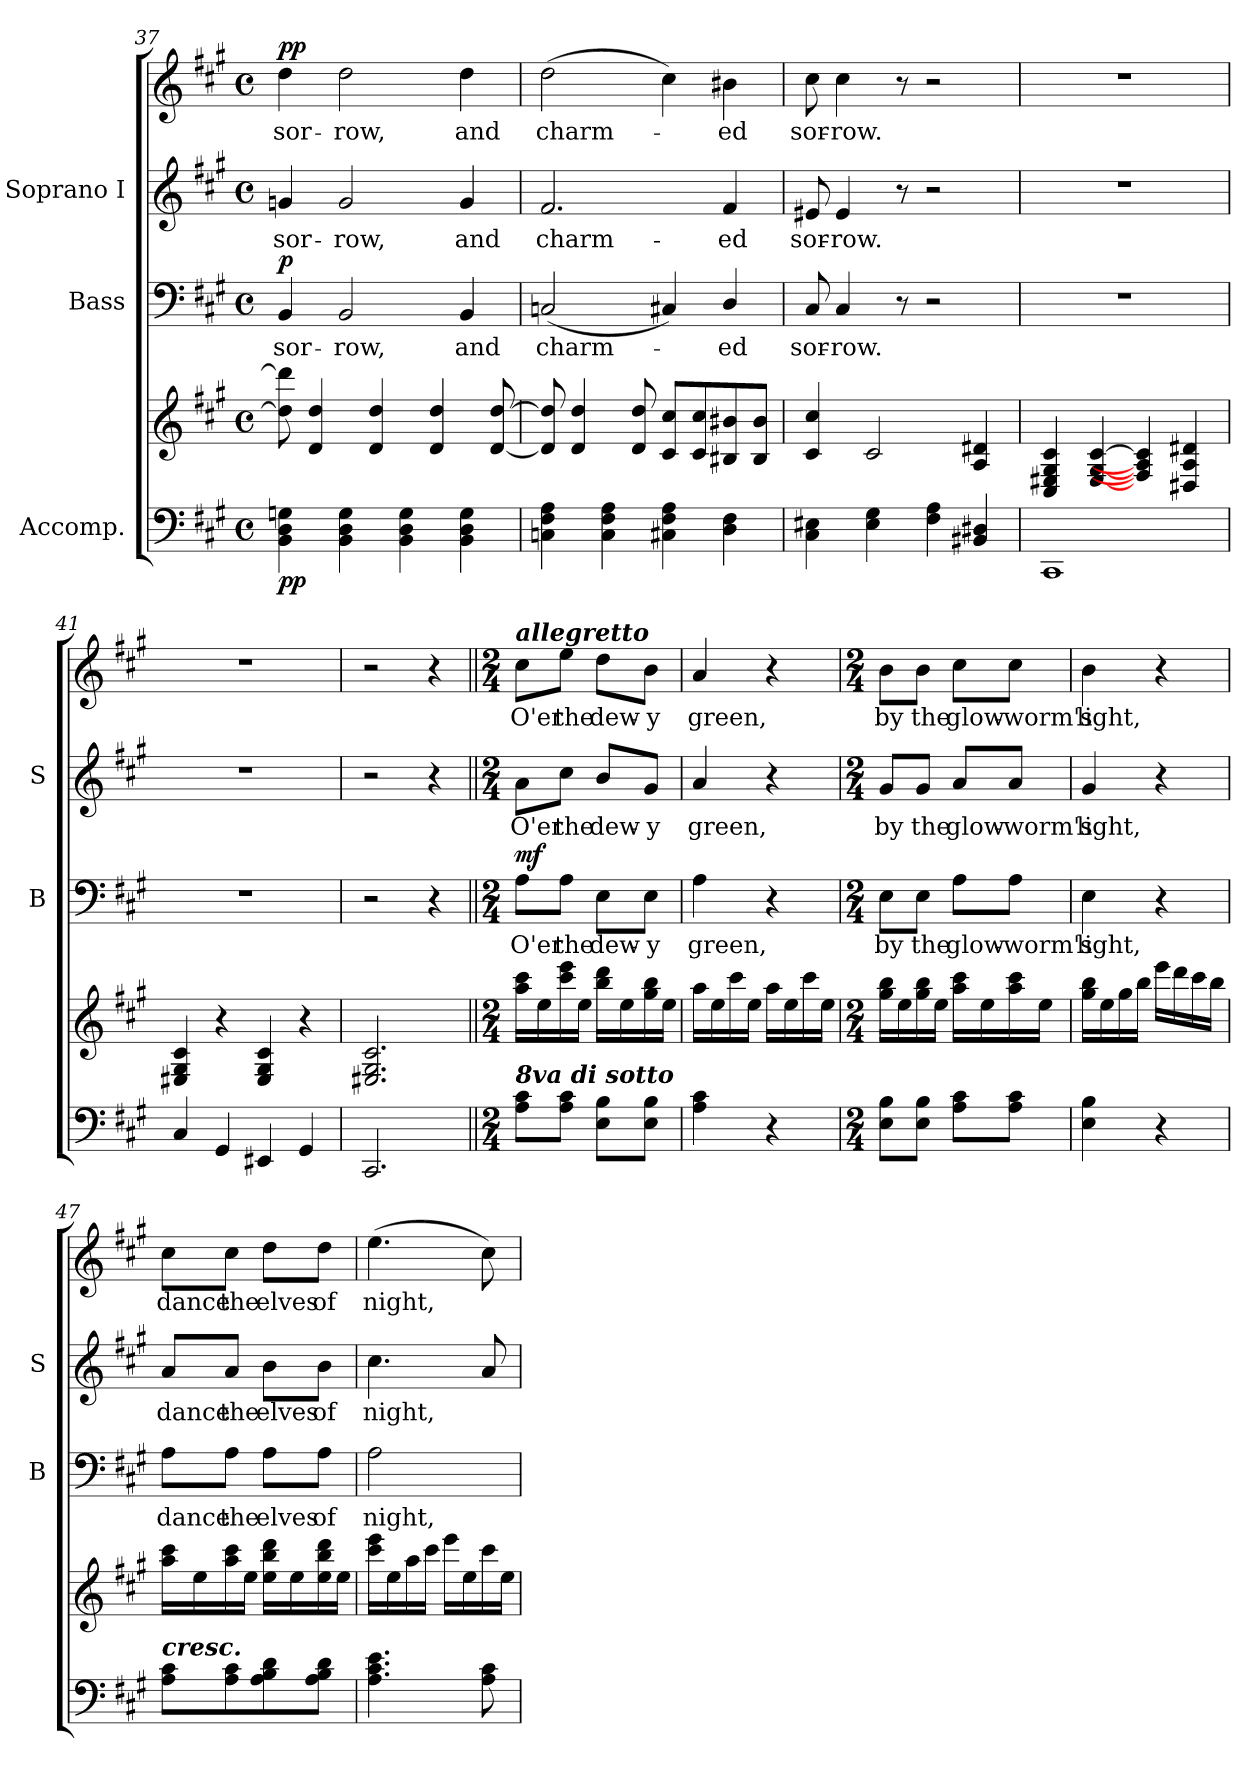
**kern	**kern	**dynam	**kern	**text	**dynam	**kern	**text	**kern	**text	**dynam
*part3	*part3	*part3	*part2	*part2	*part2	*part1	*part1	*part1	*part1	*part1
*staff5	*staff4	*staff4/5	*staff3	*staff3	*staff3	*staff2	*staff2	*staff1	*staff1	*staff1/2
*I"Accomp.	*	*	*I"Bass	*	*	*I"Soprano I	*	*	*	*
*	*	*	*I'B	*	*	*I'S	*	*	*	*
*clefF4	*clefG2	*	*clefF4	*	*	*clefG2	*	*clefG2	*	*
*k[f#c#g#]	*k[f#c#g#]	*	*k[f#c#g#]	*	*	*k[f#c#g#]	*	*k[f#c#g#]	*	*
*A:	*A:	*	*A:	*	*	*A:	*	*A:	*	*
*M4/4	*M4/4	*	*M4/4	*	*	*M4/4	*	*M4/4	*	*
*met(c)	*met(c)	*	*met(c)	*	*	*met(c)	*	*met(c)	*	*
=37	=37	=37	=37	=37	=37	=37	=37	=37	=37	=37
!	!	!LO:DY:b=2	!	!LO:LY:b	!	!	!LO:LY:b	!	!LO:LY:b	!
!	!	!LO:DY:n=1:b	!	!	!LO:DY:b	!	!	!	!	!LO:DY:b=2
!	!	!	!	!	!	!	!	!	!	!LO:DY:n=1:b
4BB 4D 4Gn	8dd] 8ddd]	p p	4BB	sor-	p	4gn	sor-	4dd	sor-	p p
.	4d 4dd	.	.	.	.	.	.	.	.	.
!	!	!	!	!LO:LY:b	!	!	!LO:LY:b	!	!LO:LY:b	!
4BB 4D 4G	.	.	2BB	-row,	.	2g	-row,	2dd	-row,	.
.	4d 4dd	.	.	.	.	.	.	.	.	.
4BB 4D 4G	.	.	.	.	.	.	.	.	.	.
.	4d 4dd	.	.	.	.	.	.	.	.	.
!	!	!	!	!LO:LY:b	!	!	!LO:LY:b	!	!LO:LY:b	!
4BB 4D 4G	.	.	4BB	and	.	4g	and	4dd	and	.
.	[8d [8dd	.	.	.	.	.	.	.	.	.
!!LO:LB:g=z
=38	=38	=38	=38	=38	=38	=38	=38	=38	=38	=38
!	!	!	!	!LO:LY:b	!	!	!LO:LY:b	!	!LO:LY:b	!
4Cn 4F# 4A	8d] 8dd]	.	(<2Cn	charm-	.	2.f#	charm-	(>2dd	charm-	.
.	4d 4dd	.	.	.	.	.	.	.	.	.
4C 4F# 4A	.	.	.	.	.	.	.	.	.	.
.	8d 8dd	.	.	.	.	.	.	.	.	.
4C#X 4F# 4A	8c# 8cc#L	.	4C#X)	.	.	.	.	4cc#)	.	.
.	8c# 8cc#	.	.	.	.	.	.	.	.	.
!	!	!	!	!LO:LY:b	!	!	!LO:LY:b	!	!LO:LY:b	!
4D 4F#	8B#X 8b#X	.	4D/	ed	.	4f#	-ed	4b#X	ed	.
.	8B# 8b#J	.	.	.	.	.	.	.	.	.
=39	=39	=39	=39	=39	=39	=39	=39	=39	=39	=39
!	!	!	!	!LO:LY:b	!	!	!LO:LY:b	!	!LO:LY:b	!
4C# 4E#X	4c# 4cc#	.	8C#	sor-	.	8e#X	sor-	8cc#	sor-	.
!	!	!	!	!LO:LY:b	!	!	!LO:LY:b	!	!LO:LY:b	!
.	.	.	4C#	-row.	.	4e#	-row.	4cc#	-row.	.
4E# 4G#	2c#	.	.	.	.	.	.	.	.	.
.	.	.	8r	.	.	8r	.	8r	.	.
4F# 4A	.	.	2r	.	.	2r	.	2r	.	.
4BB#X 4D#X	4A 4d#X	.	.	.	.	.	.	.	.	.
=40	=40	=40	=40	=40	=40	=40	=40	=40	=40	=40
1CC#	4C# 4E#X 4G# 4c#	.	1r	.	.	1r	.	1r	.	.
.	[4E# [4G# [4c#	.	.	.	.	.	.	.	.	.
.	4F#] 4A] 4c#]	.	.	.	.	.	.	.	.	.
.	4D#X 4A 4d#X	.	.	.	.	.	.	.	.	.
=41	=41	=41	=41	=41	=41	=41	=41	=41	=41	=41
4C#	4E#X 4G# 4c#	.	1r	.	.	1r	.	1r	.	.
4GG#	4r	.	.	.	.	.	.	.	.	.
4EE#X	4E# 4G# 4c#	.	.	.	.	.	.	.	.	.
4GG#	4r	.	.	.	.	.	.	.	.	.
=42	=42	=42	=42	=42	=42	=42	=42	=42	=42	=42
2.CC#	2.E#X 2.G# 2.c#	.	2r	.	.	2r	.	2r	.	.
.	.	.	4r	.	.	4r	.	4r	.	.
=43||	=43||	=43||	=43||	=43||	=43||	=43||	=43||	=43||	=43||	=43||
*M2/4	*M2/4	*	*M2/4	*	*	*M2/4	*	*M2/4	*	*
!	!	!	!	!	!	!	!	!LO:TX:a:Bi:t=allegretto	!	!
!LO:TX:a:Bi:t=8va di sotto	!	!	!	!	!	!	!	!	!	!
!	!	!LO:DY:b=2	!	!LO:LY:b	!	!	!LO:LY:b	!	!LO:LY:b	!
!	!	!LO:DY:n=1:b	!	!	!LO:DY:b	!	!	!	!	!LO:DY:b=2
!	!	!	!	!	!	!	!	!	!	!LO:DY:n=1:b
8A 8c#L	16aa 16ccc#LL	mf mf	8A\L	O'er	mf	8a\L	O'er	8cc#\L	O'er	mf mf
.	16ee	.	.	.	.	.	.	.	.	.
!	!	!	!	!LO:LY:b	!	!	!LO:LY:b	!	!LO:LY:b	!
8A 8c#J	16ccc# 16eee	.	8A\J	the	.	8cc#\J	the	8ee\J	the	.
.	16eeJJ	.	.	.	.	.	.	.	.	.
!	!	!	!	!LO:LY:b	!	!	!LO:LY:b	!	!LO:LY:b	!
8E 8BL	16bb 16dddLL	.	8E\L	dew-	.	8b/L	dew-	8dd\L	dew-	.
.	16ee	.	.	.	.	.	.	.	.	.
!	!	!	!	!LO:LY:b	!	!	!LO:LY:b	!	!LO:LY:b	!
8E 8BJ	16gg# 16bb	.	8E\J	-y	.	8g#/J	-y	8b\J	-y	.
.	16eeJJ	.	.	.	.	.	.	.	.	.
=44	=44	=44	=44	=44	=44	=44	=44	=44	=44	=44
!	!	!	!	!LO:LY:b	!	!	!LO:LY:b	!	!LO:LY:b	!
4A 4c#	16aaLL	.	4A	green,	.	4a/	green,	4a	green,	.
.	16ee	.	.	.	.	.	.	.	.	.
.	16ccc#	.	.	.	.	.	.	.	.	.
.	16eeJJ	.	.	.	.	.	.	.	.	.
4r	16aaLL	.	4r	.	.	4r	.	4r	.	.
.	16ee	.	.	.	.	.	.	.	.	.
.	16ccc#	.	.	.	.	.	.	.	.	.
.	16eeJJ	.	.	.	.	.	.	.	.	.
!!LO:LB:g=z
=45	=45	=45	=45	=45	=45	=45	=45	=45	=45	=45
*M2/4	*M2/4	*	*M2/4	*	*	*M2/4	*	*M2/4	*	*
!	!	!	!	!LO:LY:b	!	!	!LO:LY:b	!	!LO:LY:b	!
8E 8BL	16gg# 16bbLL	.	8E\L	by	.	8g#/L	by	8b\L	by	.
.	16ee	.	.	.	.	.	.	.	.	.
!	!	!	!	!LO:LY:b	!	!	!LO:LY:b	!	!LO:LY:b	!
8E 8BJ	16gg# 16bb	.	8E\J	the	.	8g#/J	the	8b\J	the	.
.	16eeJJ	.	.	.	.	.	.	.	.	.
!	!	!	!	!LO:LY:b	!	!	!LO:LY:b	!	!LO:LY:b	!
8A 8c#L	16aa 16ccc#LL	.	8A\L	glow-	.	8a/L	glow-	8cc#\L	glow-	.
.	16ee	.	.	.	.	.	.	.	.	.
!	!	!	!	!LO:LY:b	!	!	!LO:LY:b	!	!LO:LY:b	!
8A 8c#J	16aa 16ccc#	.	8A\J	-worm's	.	8a/J	-worm's	8cc#\J	-worm's	.
.	16eeJJ	.	.	.	.	.	.	.	.	.
=46	=46	=46	=46	=46	=46	=46	=46	=46	=46	=46
!	!	!	!	!LO:LY:b	!	!	!LO:LY:b	!	!LO:LY:b	!
4E 4B	16gg# 16bbLL	.	4E	light,	.	4g#	light,	4b	light,	.
.	16ee	.	.	.	.	.	.	.	.	.
.	16gg#	.	.	.	.	.	.	.	.	.
.	16bbJJ	.	.	.	.	.	.	.	.	.
4r	16eeeLL	.	4r	.	.	4r	.	4r	.	.
.	16ddd	.	.	.	.	.	.	.	.	.
.	16ccc#	.	.	.	.	.	.	.	.	.
.	16bbJJ	.	.	.	.	.	.	.	.	.
=47	=47	=47	=47	=47	=47	=47	=47	=47	=47	=47
!LO:TX:a:Bi:t=cresc.	!	!	!	!	!	!	!	!	!	!
!	!	!	!	!LO:LY:b	!	!	!LO:LY:b	!	!LO:LY:b	!
8A 8c#L	16aa 16ccc#LL	.	8A\L	dance	.	8a/L	dance	8cc#\L	dance	.
.	16ee	.	.	.	.	.	.	.	.	.
!	!	!	!	!LO:LY:b	!	!	!LO:LY:b	!	!LO:LY:b	!
8A 8c#	16aa 16ccc#	.	8A\J	the	.	8a/J	the	8cc#\J	the	.
.	16eeJJ	.	.	.	.	.	.	.	.	.
!	!	!	!	!LO:LY:b	!	!	!LO:LY:b	!	!LO:LY:b	!
8A 8B 8d	16ee 16bb 16dddLL	.	8A\L	elves	.	8b\L	elves	8dd\L	elves	.
.	16ee	.	.	.	.	.	.	.	.	.
!	!	!	!	!LO:LY:b	!	!	!LO:LY:b	!	!LO:LY:b	!
8A 8B 8dJ	16ee 16bb 16ddd	.	8A\J	of	.	8b\J	of	8dd\J	of	.
.	16eeJJ	.	.	.	.	.	.	.	.	.
=48	=48	=48	=48	=48	=48	=48	=48	=48	=48	=48
!	!	!	!	!LO:LY:b	!	!	!LO:LY:b	!	!LO:LY:b	!
4.A 4.c# 4.e	16ccc# 16eeeLL	.	2A	night,	.	4.cc#	night,	(>4.ee	night,	.
.	16ee	.	.	.	.	.	.	.	.	.
.	16aa	.	.	.	.	.	.	.	.	.
.	16ccc#JJ	.	.	.	.	.	.	.	.	.
.	16eeeLL	.	.	.	.	.	.	.	.	.
.	16ee	.	.	.	.	.	.	.	.	.
8A 8c#	16ccc#	.	.	.	.	8a	.	8cc#)	.	.
.	16eeJJ	.	.	.	.	.	.	.	.	.
=	=	=	=	=	=	=	=	=	=	=
*-	*-	*-	*-	*-	*-	*-	*-	*-	*-	*-
